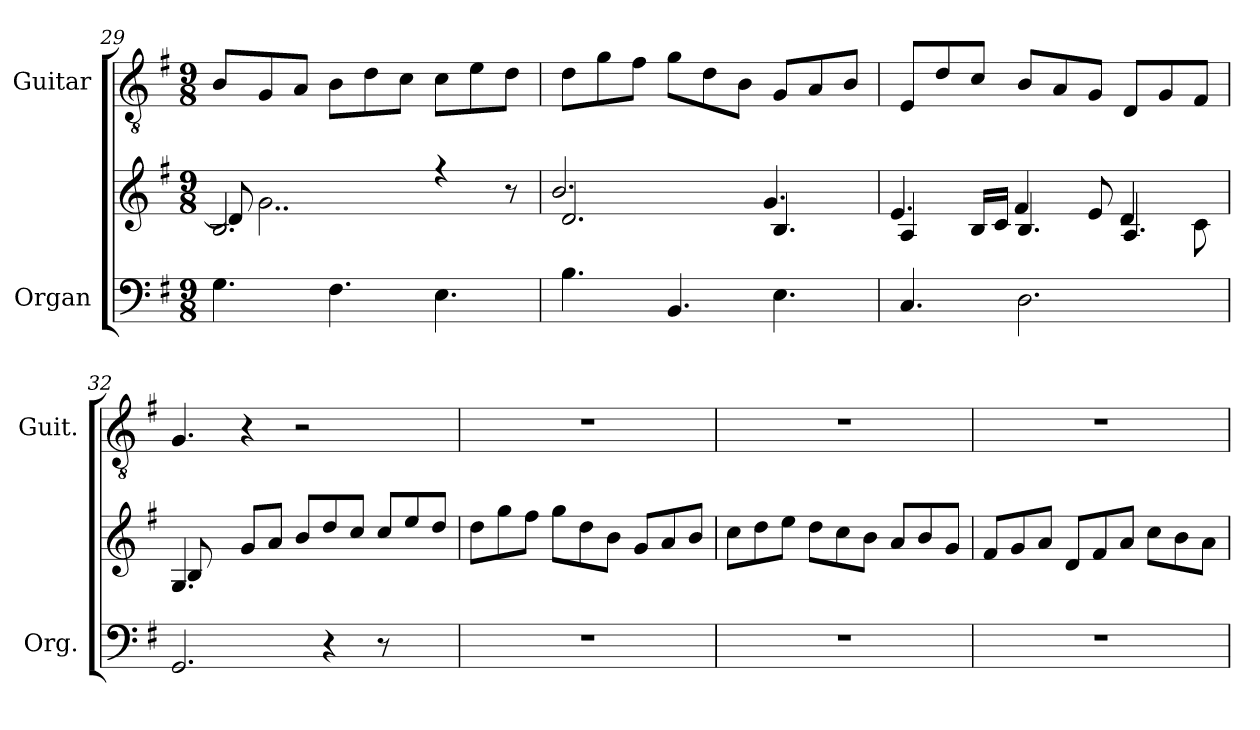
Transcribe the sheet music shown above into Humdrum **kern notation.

**kern	**kern	**kern
*part2	*part2	*part1
*staff3	*staff2	*staff1
*I"Organ	*	*I"Guitar
*I'Org.	*	*I'Guit.
*clefF4	*clefG2	*clefGv2
*k[f#]	*k[f#]	*k[f#]
*G:	*G:	*G:
*M9/8	*M9/8	*M9/8
=29	=29	=29
*	*^	*
4.G\	2.B/	8d/]	8B/L
.	.	2..g\	8G/
.	.	.	8A/J
4.F#\	.	.	8B\L
.	.	.	8d\
.	.	.	8c\J
4.E\	4r	.	8c\L
.	.	.	8e\
.	8r	8ryy	8d\J
!!LO:PB:g=z
=30	=30	=30	=30
4.B\	2.d/	2.b/	8d\L
.	.	.	8g\
.	.	.	8f#\J
4.BB/	.	.	8g\L
.	.	.	8d\
.	.	.	8B\J
4.E\	4.B/	4.g/	8G/L
.	.	.	8A/
.	.	.	8B/J
=31	=31	=31	=31
4.C/	4A/	4.e/	8E/L
.	.	.	8d/
.	16B/LL	.	8c/J
.	16c/JJ	.	.
2.D\	4.B/	4f#/	8B/L
.	.	.	8A/
.	.	8e/	8G/J
.	4.A/	4d/	8D/L
.	.	.	8G/
.	.	8c\	8F#/J
=32	=32	=32	=32
2.GG/	4.G/	8B/	4.G/
.	.	1ryy	.
.	8g/L	.	4r
.	8a/J	.	.
.	8b/L	.	2r
4r	8dd/	.	.
.	8cc/J	.	.
8r	8cc/L	.	.
4ryy	8ee/	4ryy	4ryy
.	8dd/J	.	.
*	*v	*v	*
=33	=33	=33
8%9r	8dd\L	8%9r
.	8gg\	.
.	8ff#\J	.
.	8gg\L	.
.	8dd\	.
.	8b\J	.
.	8g/L	.
.	8a/	.
.	8b/J	.
!!LO:LB:g=z
=34	=34	=34
8%9r	8cc\L	8%9r
.	8dd\	.
.	8ee\J	.
.	8dd\L	.
.	8cc\	.
.	8b\J	.
.	8a/L	.
.	8b/	.
.	8g/J	.
=35	=35	=35
8%9r	8f#/L	8%9r
.	8g/	.
.	8a/J	.
.	8d/L	.
.	8f#/	.
.	8a/J	.
.	8cc\L	.
.	8b\	.
.	8a\J	.
=	=	=
*-	*-	*-
